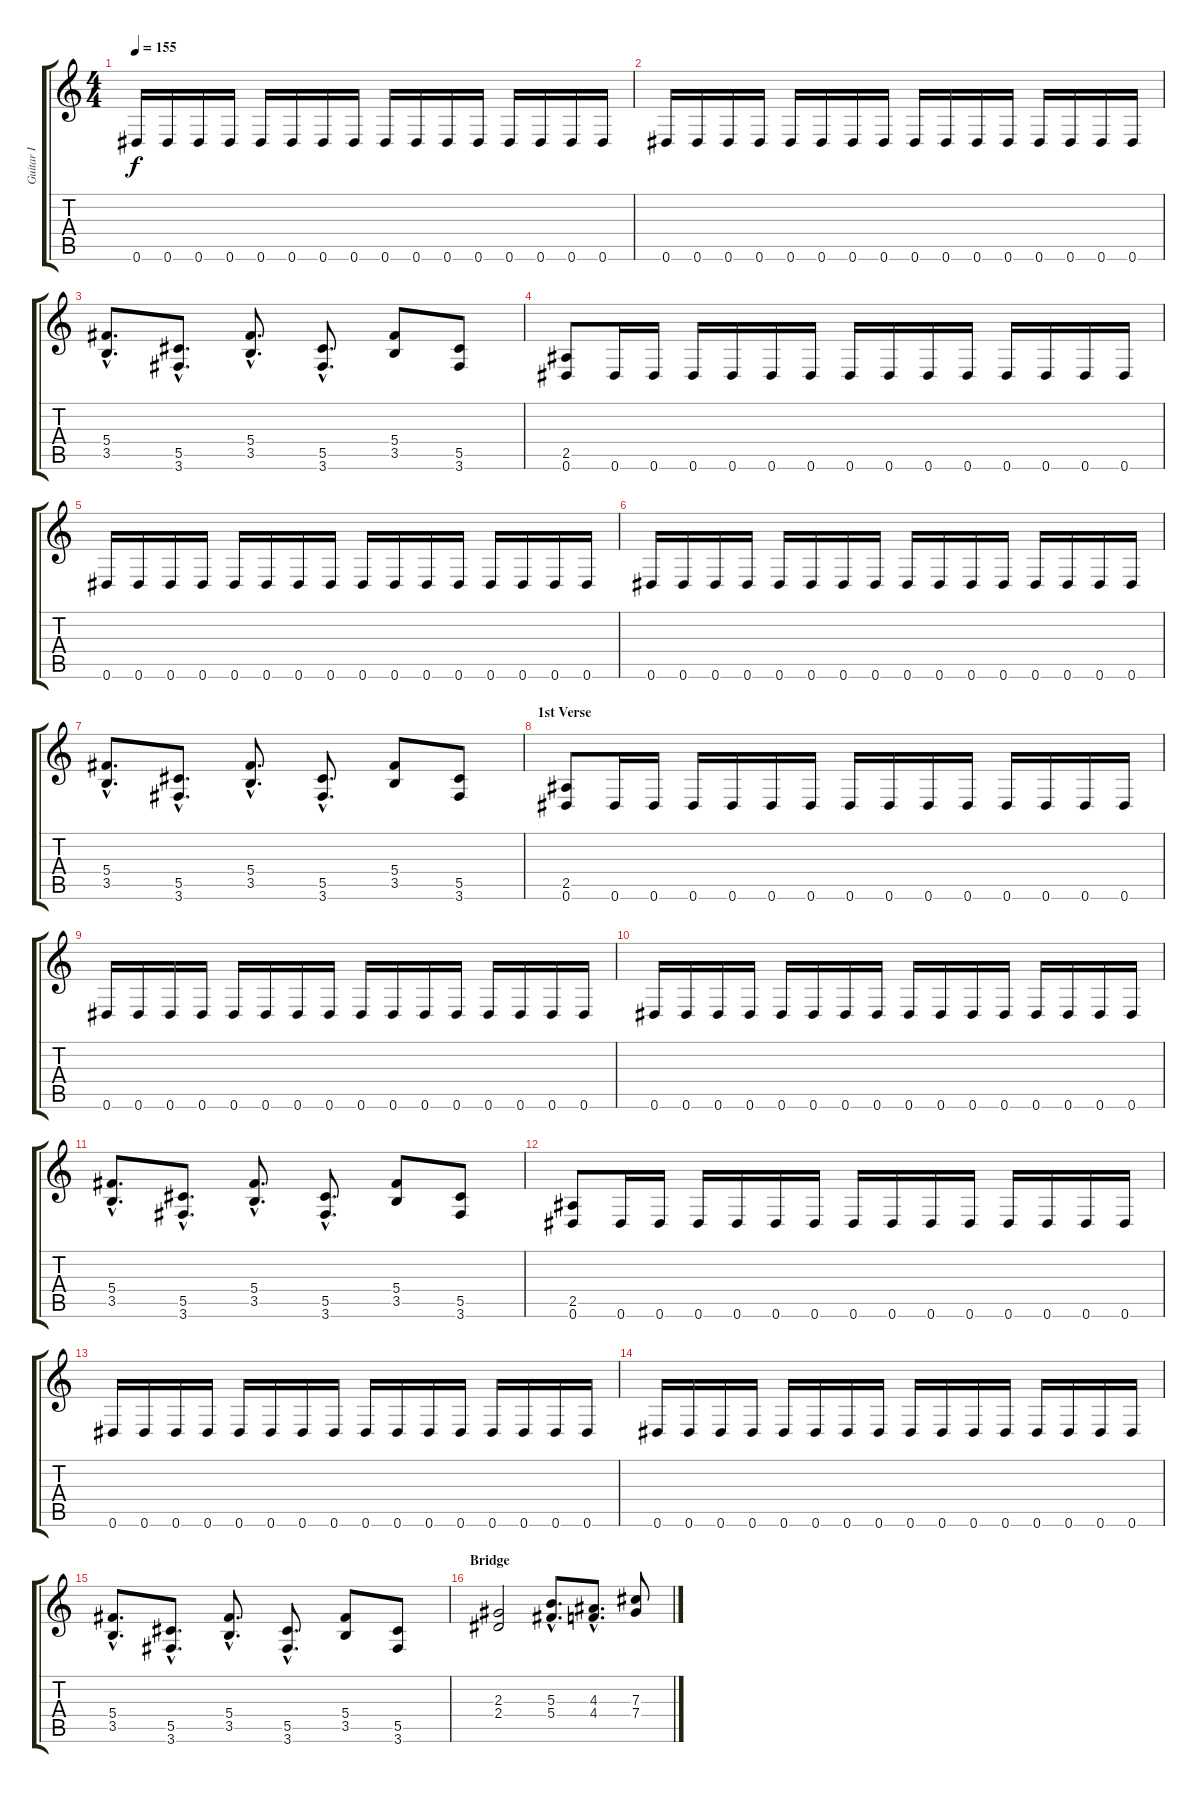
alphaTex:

\track ("Guitar I" "Guitar I") {instrument distortionguitar}
\staff {score tabs}
\tuning (Eb4 Bb3 Gb3 Db3 Ab2 Eb2) {hide}
\ts (4 4)
\tempo 155
\clef g2
\ks c
0.6.16{dy f} 0.6.16 0.6.16 0.6.16 0.6.16 0.6.16 0.6.16 0.6.16 0.6.16 0.6.16 0.6.16 0.6.16 0.6.16 0.6.16 0.6.16 0.6.16 |
0.6.16 0.6.16 0.6.16 0.6.16 0.6.16 0.6.16 0.6.16 0.6.16 0.6.16 0.6.16 0.6.16 0.6.16 0.6.16 0.6.16 0.6.16 0.6.16 |
(5.4{hac} 3.5{hac}).8{d} (5.5{hac} 3.6{hac}).8{d} (5.4{hac} 3.5{hac}).8{d} (5.5{hac} 3.6{hac}).8{d} (5.4 3.5).8 (5.5 3.6).8 |
(2.5 0.6).8 0.6.16 0.6.16 0.6.16 0.6.16 0.6.16 0.6.16 0.6.16 0.6.16 0.6.16 0.6.16 0.6.16 0.6.16 0.6.16 0.6.16 |
0.6.16 0.6.16 0.6.16 0.6.16 0.6.16 0.6.16 0.6.16 0.6.16 0.6.16 0.6.16 0.6.16 0.6.16 0.6.16 0.6.16 0.6.16 0.6.16 |
0.6.16 0.6.16 0.6.16 0.6.16 0.6.16 0.6.16 0.6.16 0.6.16 0.6.16 0.6.16 0.6.16 0.6.16 0.6.16 0.6.16 0.6.16 0.6.16 |
(5.4{hac} 3.5{hac}).8{d} (5.5{hac} 3.6{hac}).8{d} (5.4{hac} 3.5{hac}).8{d} (5.5{hac} 3.6{hac}).8{d} (5.4 3.5).8 (5.5 3.6).8 |
\section ("" "1st Verse")
(2.5 0.6).8 0.6.16 0.6.16 0.6.16 0.6.16 0.6.16 0.6.16 0.6.16 0.6.16 0.6.16 0.6.16 0.6.16 0.6.16 0.6.16 0.6.16 |
0.6.16 0.6.16 0.6.16 0.6.16 0.6.16 0.6.16 0.6.16 0.6.16 0.6.16 0.6.16 0.6.16 0.6.16 0.6.16 0.6.16 0.6.16 0.6.16 |
0.6.16 0.6.16 0.6.16 0.6.16 0.6.16 0.6.16 0.6.16 0.6.16 0.6.16 0.6.16 0.6.16 0.6.16 0.6.16 0.6.16 0.6.16 0.6.16 |
(5.4{hac} 3.5{hac}).8{d} (5.5{hac} 3.6{hac}).8{d} (5.4{hac} 3.5{hac}).8{d} (5.5{hac} 3.6{hac}).8{d} (5.4 3.5).8 (5.5 3.6).8 |
(2.5 0.6).8 0.6.16 0.6.16 0.6.16 0.6.16 0.6.16 0.6.16 0.6.16 0.6.16 0.6.16 0.6.16 0.6.16 0.6.16 0.6.16 0.6.16 |
0.6.16 0.6.16 0.6.16 0.6.16 0.6.16 0.6.16 0.6.16 0.6.16 0.6.16 0.6.16 0.6.16 0.6.16 0.6.16 0.6.16 0.6.16 0.6.16 |
0.6.16 0.6.16 0.6.16 0.6.16 0.6.16 0.6.16 0.6.16 0.6.16 0.6.16 0.6.16 0.6.16 0.6.16 0.6.16 0.6.16 0.6.16 0.6.16 |
(5.4{hac} 3.5{hac}).8{d} (5.5{hac} 3.6{hac}).8{d} (5.4{hac} 3.5{hac}).8{d} (5.5{hac} 3.6{hac}).8{d} (5.4 3.5).8 (5.5 3.6).8 |
\section ("" "Bridge")
(2.3 2.4).2 (5.3{hac} 5.4{hac}).8{d} (4.3{hac} 4.4{hac}).8{d} (7.3 7.4).8
